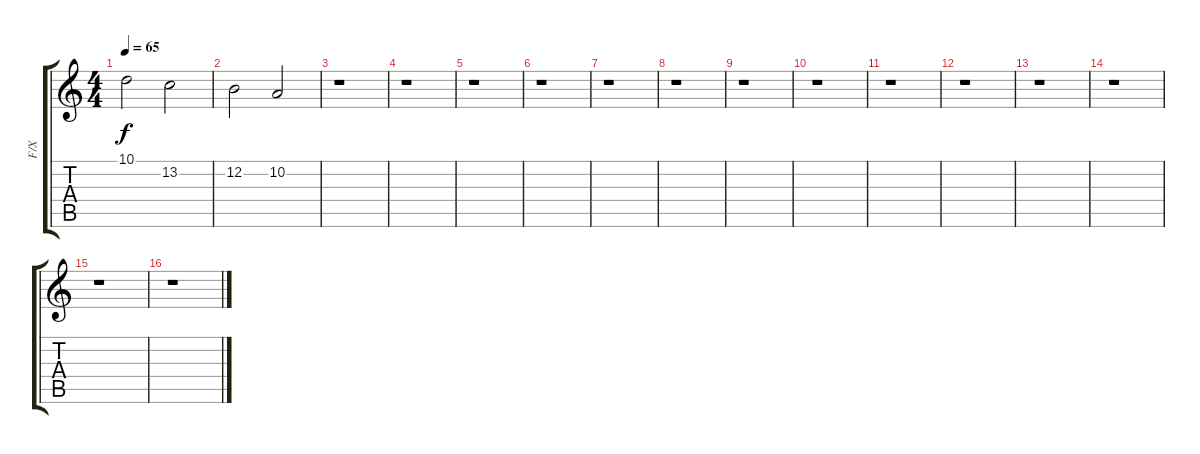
\track ("F/X" "F/X") {instrument musicbox}
\staff {score tabs}
\tuning (E4 B3 G3 D3 A2 E2) {hide}
\ts (4 4)
\tempo 65
\clef g2
\ks c
10.1.2{dy f instrument musicbox} 13.2.2 |
12.2.2 10.2.2 |
r.1 |
r.1 |
r.1 |
r.1 |
r.1 |
r.1 |
r.1 |
r.1 |
r.1 |
r.1 |
r.1 |
r.1 |
r.1 |
r.1
